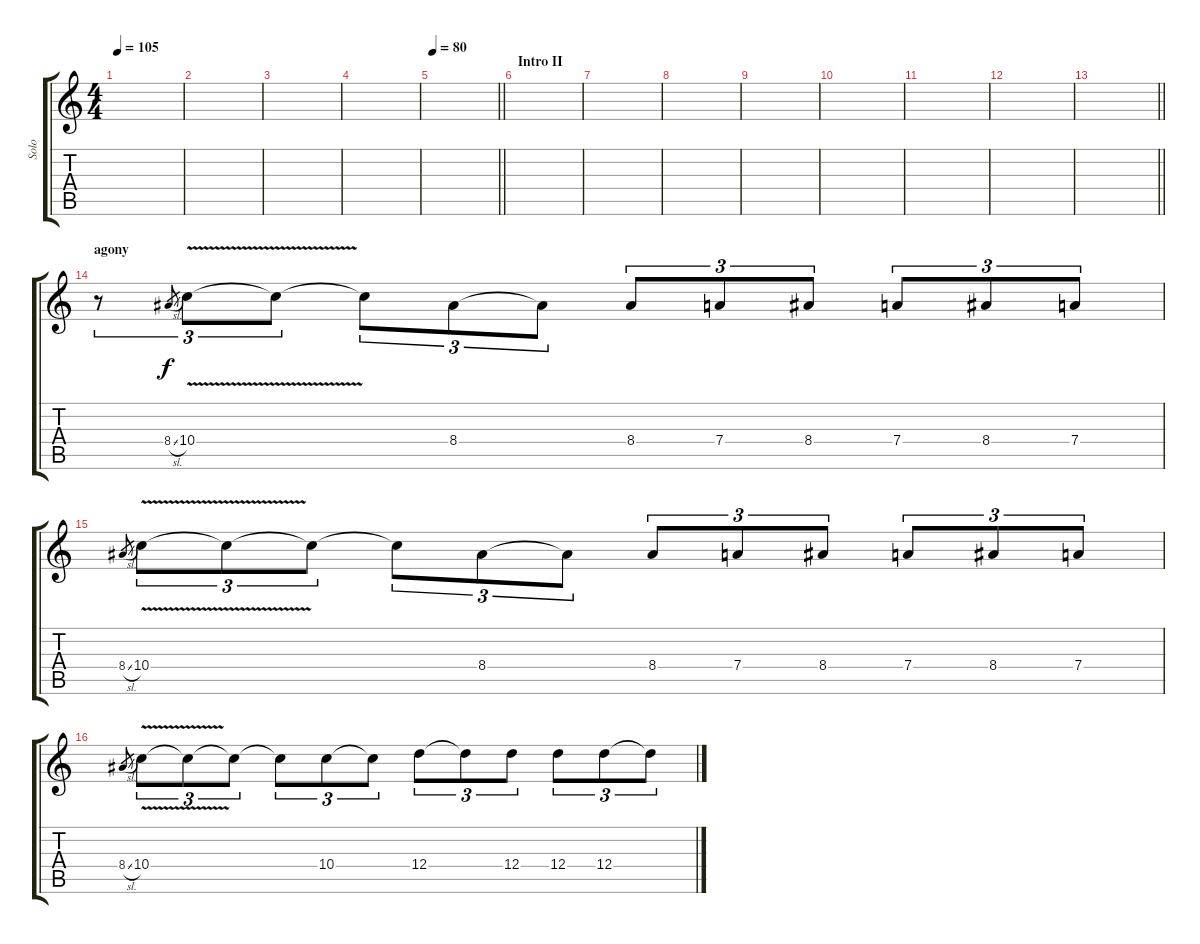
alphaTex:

\track ("Solo" "Solo") {instrument distortionguitar}
\staff {score tabs}
\tuning (E4 B3 G3 D3 A2 E2) {hide}
\ts (4 4)
\tempo 105
\clef g2
\ks c
|
|
|
|
\tempo 80
\barLineRight lightlight
|
\section ("" "Intro II")
|
|
|
|
|
|
|
\barLineRight lightlight
|
\section ("" "agony")
r.8{tu (3 2)} 8.4{sl}.8{gr} 10.4{v}.8{tu (3 2)} 10.4{t}.8{tu (3 2)} 10.4{t}.8{tu (3 2)} 8.4.8{tu (3 2)} 8.4{t}.8{tu (3 2)} 8.4.8{tu (3 2)} 7.4.8{tu (3 2)} 8.4.8{tu (3 2)} 7.4.8{tu (3 2)} 8.4.8{tu (3 2)} 7.4.8{tu (3 2)} |
8.4{sl}.8{gr} 10.4{v}.8{tu (3 2)} 10.4{t}.8{tu (3 2)} 10.4{t}.8{tu (3 2)} 10.4{t}.8{tu (3 2)} 8.4.8{tu (3 2)} 8.4{t}.8{tu (3 2)} 8.4.8{tu (3 2)} 7.4.8{tu (3 2)} 8.4.8{tu (3 2)} 7.4.8{tu (3 2)} 8.4.8{tu (3 2)} 7.4.8{tu (3 2)} |
8.4{sl}.8{gr} 10.4{v}.8{tu (3 2)} 10.4{t}.8{tu (3 2)} 10.4{t}.8{tu (3 2)} 10.4{t}.8{tu (3 2)} 10.4.8{tu (3 2)} 10.4{t}.8{tu (3 2)} 12.4.8{tu (3 2)} 12.4{t}.8{tu (3 2)} 12.4.8{tu (3 2)} 12.4.8{tu (3 2)} 12.4.8{tu (3 2)} 12.4{t}.8{tu (3 2)}
